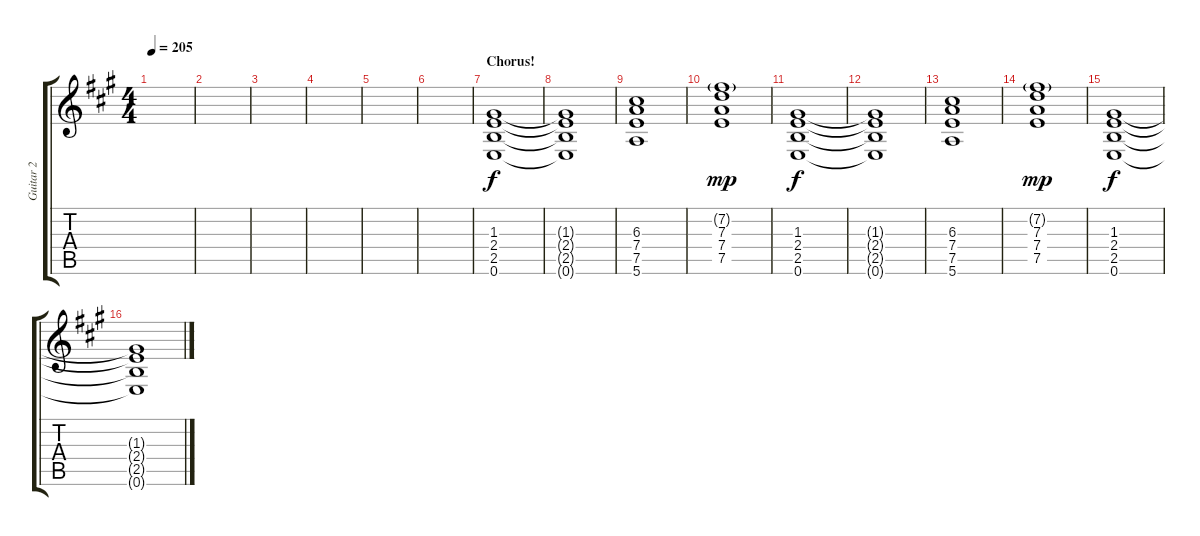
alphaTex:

\track ("Guitar 2" "Guitar 2") {instrument distortionguitar}
\staff {score tabs}
\tuning (E4 B3 G3 D3 A2 E2) {hide}
\ts (4 4)
\tempo 205
\clef g2
\ks a
|
|
|
|
|
|
\section ("" "Chorus!")
(1.3 2.4 2.5 0.6).1{instrument distortionguitar} |
(1.3{t} 2.4{t} 2.5{t} 0.6{t}).1 |
(6.3 7.4 7.5 5.6).1 |
(7.2{g} 7.3 7.4 7.5).1{dy mp} |
(1.3 2.4 2.5 0.6).1{dy f instrument distortionguitar} |
(1.3{t} 2.4{t} 2.5{t} 0.6{t}).1 |
(6.3 7.4 7.5 5.6).1 |
(7.2{g} 7.3 7.4 7.5).1{dy mp} |
(1.3 2.4 2.5 0.6).1{dy f instrument distortionguitar} |
(1.3{t} 2.4{t} 2.5{t} 0.6{t}).1
